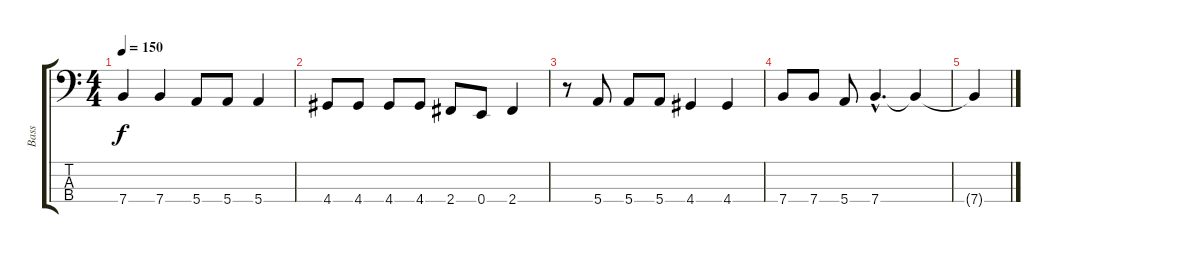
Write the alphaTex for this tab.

\track ("Bass" "Bass") {instrument electricbassfinger}
\staff {score tabs}
\tuning (G2 D2 A1 E1) {hide}
\ts (4 4)
\tempo 150
\clef f4
\ks c
7.4.4{dy f} 7.4.4 5.4.8 5.4.8 5.4.4 |
4.4.8 4.4.8 4.4.8 4.4.8 2.4.8 0.4.8 2.4.4 |
r.8 5.4.8 5.4.8 5.4.8 4.4.4 4.4.4 |
7.4.8 7.4.8 5.4.8 7.4{hac}.4{d} 7.4{t}.4 |
7.4{t}.4
